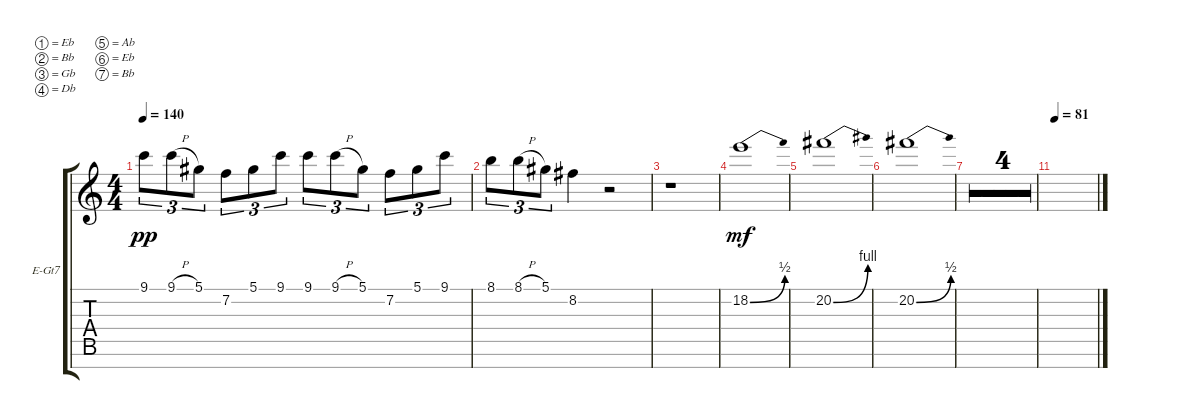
\defaultSystemsLayout 4
\bracketExtendMode groupsimilarinstruments
\firstSystemTrackNameOrientation horizontal
\otherSystemsTrackNameOrientation horizontal
\track ("Electric Guitar" "E-Gt7") {multiBarRest instrument overdrivenguitar}
\staff {score tabs}
\tuning (Eb4 Bb3 Gb3 Db3 Ab2 Eb2 Bb1)
\ts (4 4)
\tempo 140
\clef g2
\ks c
9.1.8{tu (3 2) dy pp} 9.1{h}.8{tu (3 2)} 5.1.8{tu (3 2)} 7.2.8{tu (3 2)} 5.1.8{tu (3 2)} 9.1.8{tu (3 2)} 9.1.8{tu (3 2)} 9.1{h}.8{tu (3 2)} 5.1.8{tu (3 2)} 7.2.8{tu (3 2)} 5.1.8{tu (3 2)} 9.1.8{tu (3 2)} |
8.1.8{tu (3 2)} 8.1{h}.8{tu (3 2)} 5.1.8{tu (3 2)} 8.2.4 r.2 |
r.1 |
18.2{be (bend 0 0 15.6 2)}.1{dy mf} |
20.2{be (bend 0 0 15 4)}.1 |
20.2{be (bend 0 0 15 2)}.1 |
|
|
|
|
\tempo 81
